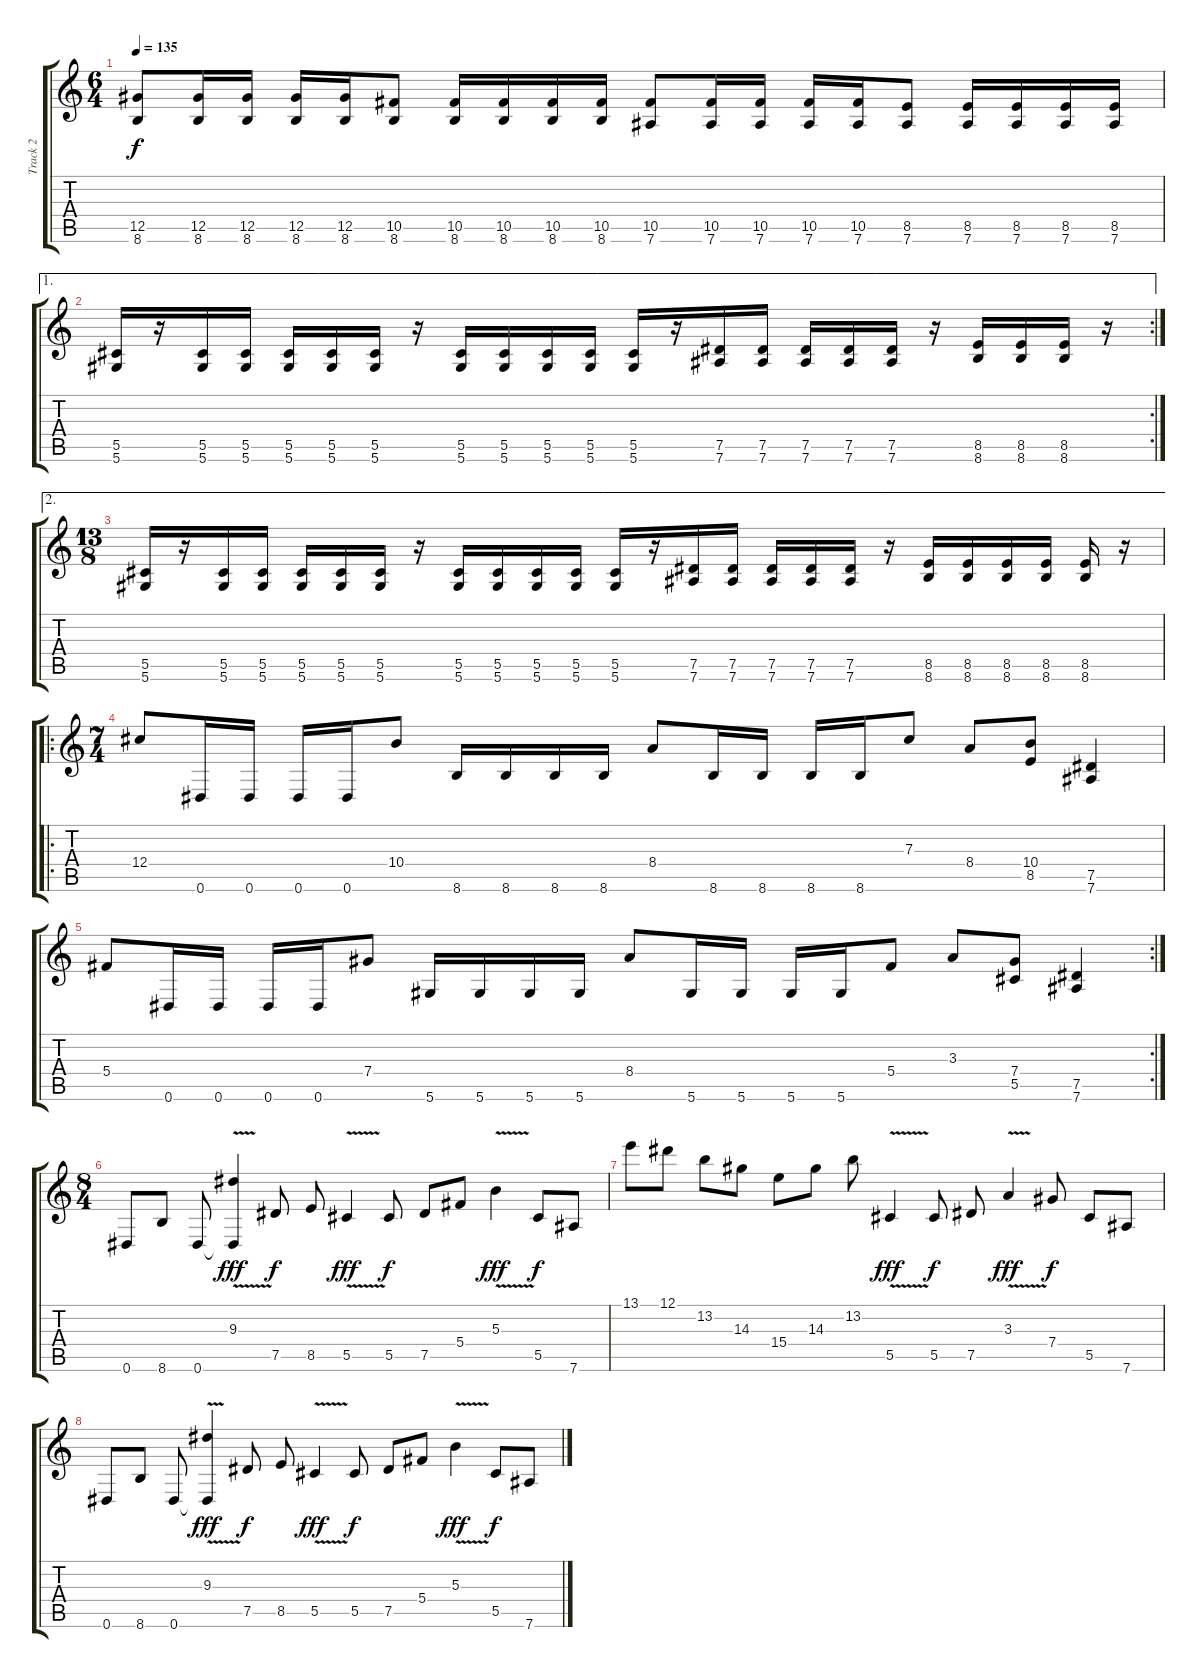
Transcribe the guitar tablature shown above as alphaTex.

\track ("Track 2" "Track 2") {instrument distortionguitar}
\staff {score tabs}
\tuning (Eb4 Bb3 Gb3 Db3 Ab2 Eb2) {hide}
\ts (6 4)
\tempo 135
\clef g2
\ks c
(12.5 8.6).8{dy f} (12.5 8.6).16 (12.5 8.6).16 (12.5 8.6).16 (12.5 8.6).16 (10.5 8.6).8 (10.5 8.6).16 (10.5 8.6).16 (10.5 8.6).16 (10.5 8.6).16 (10.5 7.6).8 (10.5 7.6).16 (10.5 7.6).16 (10.5 7.6).16 (10.5 7.6).16 (8.5 7.6).8 (8.5 7.6).16 (8.5 7.6).16 (8.5 7.6).16 (8.5 7.6).16 |
\ae 1
\rc 2
(5.5 5.6).16 r.16 (5.5 5.6).16 (5.5 5.6).16 (5.5 5.6).16 (5.5 5.6).16 (5.5 5.6).16 r.16 (5.5 5.6).16 (5.5 5.6).16 (5.5 5.6).16 (5.5 5.6).16 (5.5 5.6).16 r.16 (7.5 7.6).16 (7.5 7.6).16 (7.5 7.6).16 (7.5 7.6).16 (7.5 7.6).16 r.16 (8.5 8.6).16 (8.5 8.6).16 (8.5 8.6).16 r.16 |
\ae 2
\ts (13 8)
(5.5 5.6).16 r.16 (5.5 5.6).16 (5.5 5.6).16 (5.5 5.6).16 (5.5 5.6).16 (5.5 5.6).16 r.16 (5.5 5.6).16 (5.5 5.6).16 (5.5 5.6).16 (5.5 5.6).16 (5.5 5.6).16 r.16 (7.5 7.6).16 (7.5 7.6).16 (7.5 7.6).16 (7.5 7.6).16 (7.5 7.6).16 r.16 (8.5 8.6).16 (8.5 8.6).16 (8.5 8.6).16 (8.5 8.6).16 (8.5 8.6).16 r.16 |
\ro
\ts (7 4)
12.4.8 0.6.16 0.6.16 0.6.16 0.6.16 10.4.8 8.6.16 8.6.16 8.6.16 8.6.16 8.4.8 8.6.16 8.6.16 8.6.16 8.6.16 7.3.8 8.4.8 (10.4 8.5).8 (7.5 7.6).4 |
\rc 2
5.4.8 0.6.16 0.6.16 0.6.16 0.6.16 7.4.8 5.6.16 5.6.16 5.6.16 5.6.16 8.4.8 5.6.16 5.6.16 5.6.16 5.6.16 5.4.8 3.3.8 (7.4 5.5).8 (7.5 7.6).4 |
\ts (8 4)
0.6.8 8.6.8 0.6.8 (9.3{v} 0.6{t}).4{dy fff} 7.5.8{dy f} 8.5.8 5.5{v}.4{dy fff} 5.5.8{dy f} 7.5.8 5.4.8 5.3{v}.4{dy fff} 5.5.8{dy f} 7.6.8 |
13.1.8 12.1.8 13.2.8 14.3.8 15.4.8 14.3.8 13.2.8 5.5{v}.4{dy fff} 5.5.8{dy f} 7.5.8 3.3{v}.4{dy fff} 7.4.8{dy f} 5.5.8 7.6.8 |
0.6.8 8.6.8 0.6.8 (9.3{v} 0.6{t}).4{dy fff} 7.5.8{dy f} 8.5.8 5.5{v}.4{dy fff} 5.5.8{dy f} 7.5.8 5.4.8 5.3{v}.4{dy fff} 5.5.8{dy f} 7.6.8
